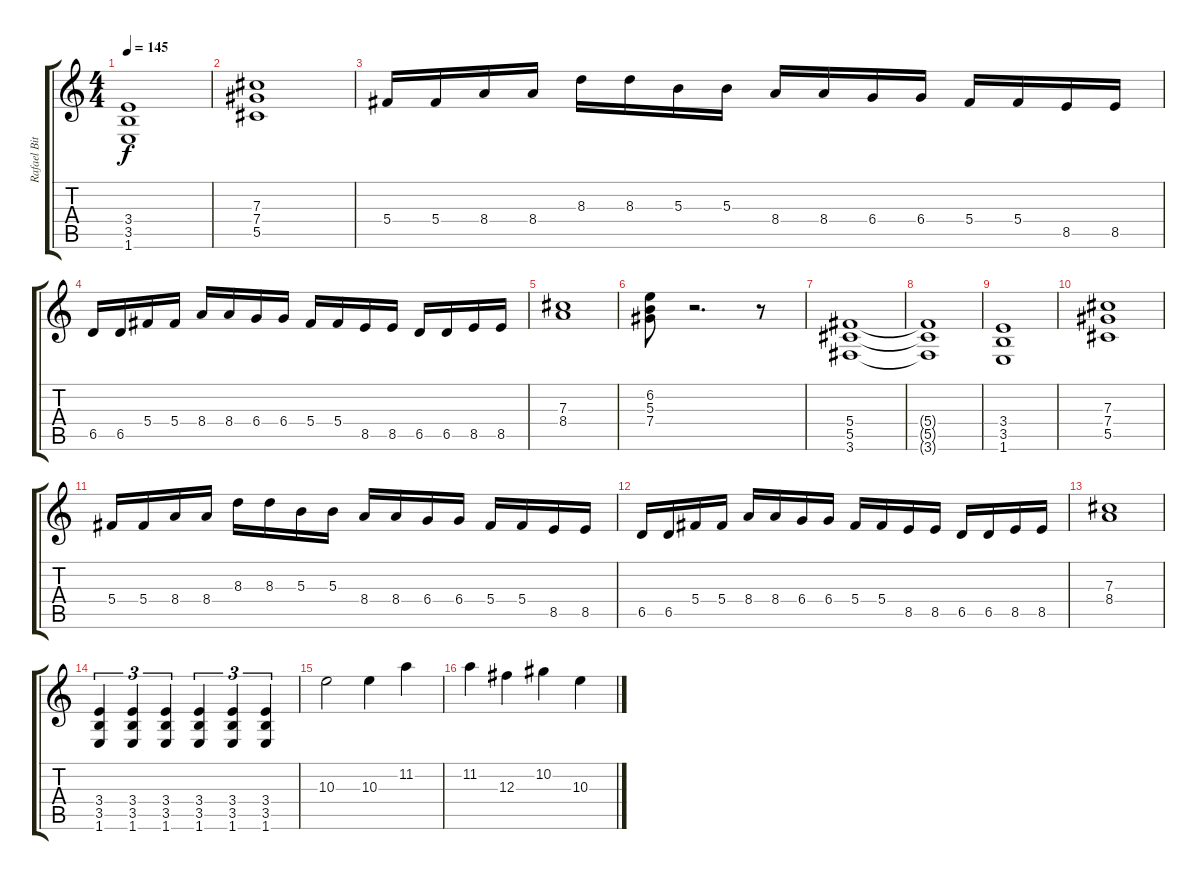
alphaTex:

\track ("Rafael Bittencourt" "Rafael Bit") {instrument distortionguitar}
\staff {score tabs}
\tuning (Eb4 Bb3 Gb3 Db3 Ab2 Eb2) {hide}
\ts (4 4)
\tempo 145
\clef g2
\ks c
(3.4 3.5 1.6).1{dy f} |
(7.3 7.4 5.5).1 |
5.4.16 5.4.16 8.4.16 8.4.16 8.3.16 8.3.16 5.3.16 5.3.16 8.4.16 8.4.16 6.4.16 6.4.16 5.4.16 5.4.16 8.5.16 8.5.16 |
6.5.16 6.5.16 5.4.16 5.4.16 8.4.16 8.4.16 6.4.16 6.4.16 5.4.16 5.4.16 8.5.16 8.5.16 6.5.16 6.5.16 8.5.16 8.5.16 |
(7.3 8.4).1 |
(6.2 5.3 7.4).8 r.2{d} r.8 |
(5.4 5.5 3.6).1 |
(5.4{t} 5.5{t} 3.6{t}).1 |
(3.4 3.5 1.6).1 |
(7.3 7.4 5.5).1 |
5.4.16 5.4.16 8.4.16 8.4.16 8.3.16 8.3.16 5.3.16 5.3.16 8.4.16 8.4.16 6.4.16 6.4.16 5.4.16 5.4.16 8.5.16 8.5.16 |
6.5.16 6.5.16 5.4.16 5.4.16 8.4.16 8.4.16 6.4.16 6.4.16 5.4.16 5.4.16 8.5.16 8.5.16 6.5.16 6.5.16 8.5.16 8.5.16 |
(7.3 8.4).1 |
(3.4 3.5 1.6).4{tu (3 2)} (3.4 3.5 1.6).4{tu (3 2)} (3.4 3.5 1.6).4{tu (3 2)} (3.4 3.5 1.6).4{tu (3 2)} (3.4 3.5 1.6).4{tu (3 2)} (3.4 3.5 1.6).4{tu (3 2)} |
10.3.2{volume 16} 10.3.4 11.2.4 |
11.2.4 12.3.4 10.2.4 10.3.4
